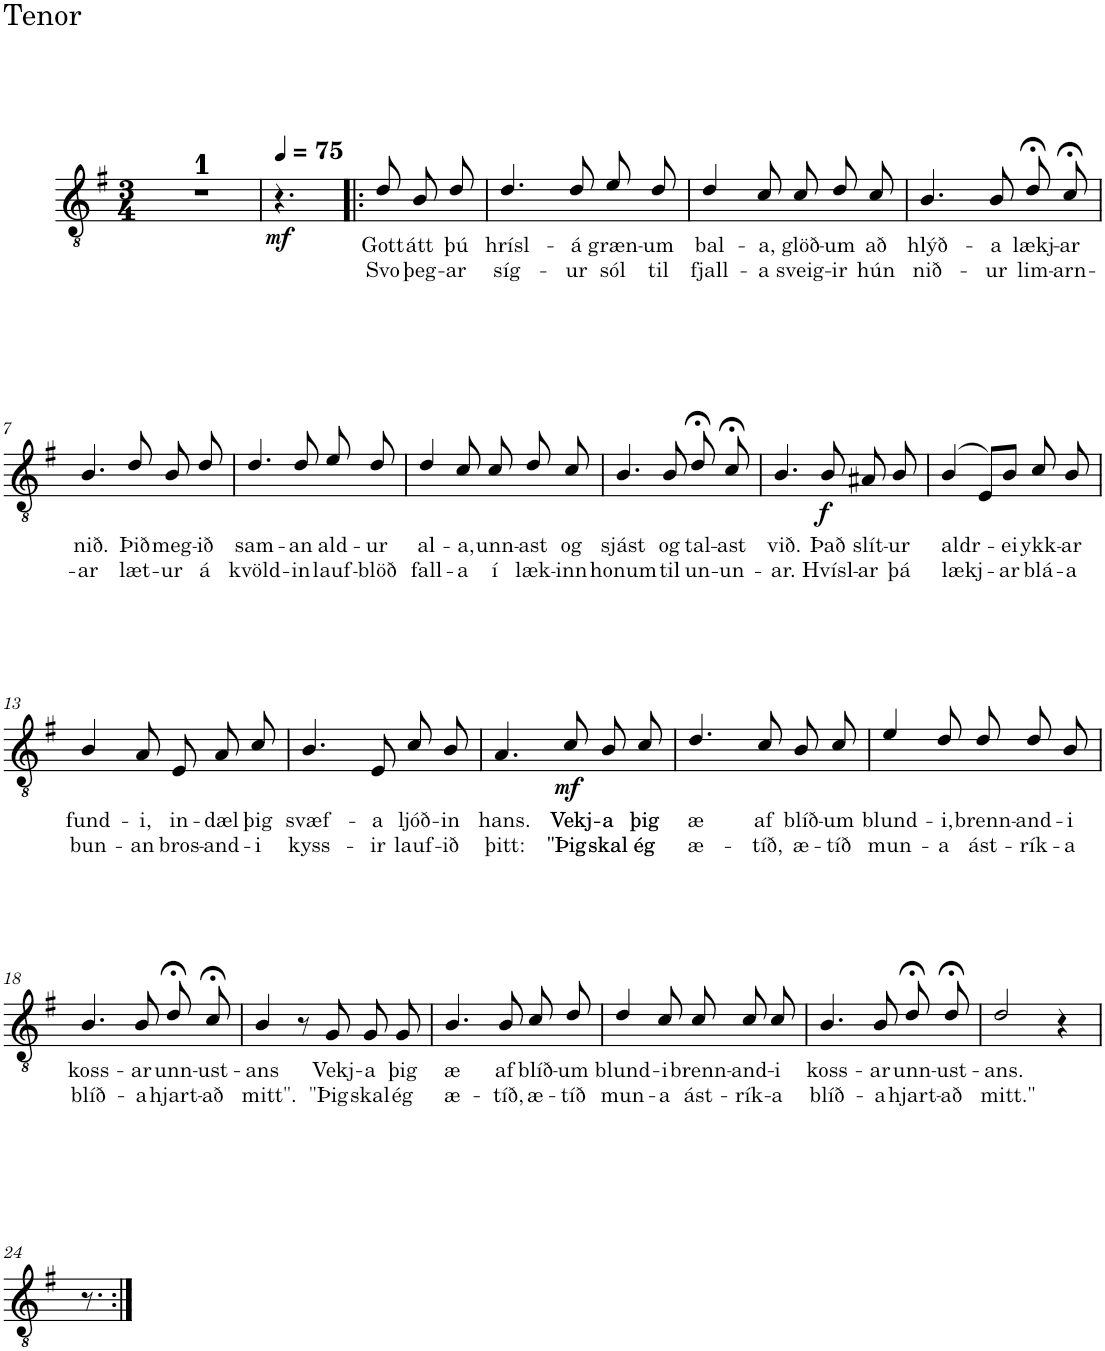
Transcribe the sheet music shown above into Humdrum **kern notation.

**kern	**text	**text	**dynam
*part1	*part1	*part1	*part1
*staff1	*staff1	*staff1	*staff1
*I"Tenor	*	*	*
*I'T.	*	*	*
*clefGv2	*	*	*
*k[f#]	*	*	*
*M3/4	*	*	*
=1	=1	=1	=1
2.r	.	.	.
=2	=2	=2	=2
*MM75	*	*	*
!	!	!	!LO:DY:b
4.r	.	.	mf
=3!|:	=3!|:	=3!|:	=3!|:
!	!LO:LY:b	!LO:LY:b	!
8d/	Gott	Svo	.
!	!LO:LY:b	!LO:LY:b	!
8B/	átt	þeg-	.
!	!LO:LY:b	!LO:LY:b	!
8d/	þú	-ar	.
=4	=4	=4	=4
!	!LO:LY:b	!LO:LY:b	!
4.d/	hrísl-	síg-	.
!	!LO:LY:b	!LO:LY:b	!
8d/	-á	-ur	.
!	!LO:LY:b	!LO:LY:b	!
8e/	græn-	sól	.
!	!LO:LY:b	!LO:LY:b	!
8d/	-um	til	.
=5	=5	=5	=5
!	!LO:LY:b	!LO:LY:b	!
4d/	bal-	fjall-	.
!	!LO:LY:b	!LO:LY:b	!
8c/	-a,	-a	.
!	!LO:LY:b	!LO:LY:b	!
8c/	glöð-	sveig-	.
!	!LO:LY:b	!LO:LY:b	!
8d/	-um	-ir	.
!	!LO:LY:b	!LO:LY:b	!
8c/	að	hún	.
=6	=6	=6	=6
!	!LO:LY:b	!LO:LY:b	!
4.B/	hlýð-	nið-	.
!	!LO:LY:b	!LO:LY:b	!
8B/	-a	-ur	.
!	!LO:LY:b	!LO:LY:b	!
8d;</	lækj-	lim-	.
!	!LO:LY:b	!LO:LY:b	!
8c;</	-ar	-arn-	.
!!LO:LB:g=z
=7	=7	=7	=7
!	!LO:LY:b	!LO:LY:b	!
4.B/	nið.	-ar	.
!	!LO:LY:b	!LO:LY:b	!
8d/	Þið	læt-	.
!	!LO:LY:b	!LO:LY:b	!
8B/	meg-	-ur	.
!	!LO:LY:b	!LO:LY:b	!
8d/	-ið	á	.
=8	=8	=8	=8
!	!LO:LY:b	!LO:LY:b	!
4.d/	sam-	kvöld-	.
!	!LO:LY:b	!LO:LY:b	!
8d/	-an	-in	.
!	!LO:LY:b	!LO:LY:b	!
8e/	ald-	lauf-	.
!	!LO:LY:b	!LO:LY:b	!
8d/	-ur	-blöð	.
=9	=9	=9	=9
!	!LO:LY:b	!LO:LY:b	!
4d/	al-	fall-	.
!	!LO:LY:b	!LO:LY:b	!
8c/	-a,	-a	.
!	!LO:LY:b	!LO:LY:b	!
8c/	unn-	í	.
!	!LO:LY:b	!LO:LY:b	!
8d/	-ast	læk-	.
!	!LO:LY:b	!LO:LY:b	!
8c/	og	-inn	.
=10	=10	=10	=10
!	!LO:LY:b	!LO:LY:b	!
4.B/	sjást	honum	.
!	!LO:LY:b	!LO:LY:b	!
8B/	og	til	.
!	!LO:LY:b	!LO:LY:b	!
8d;</	tal-	un-	.
!	!LO:LY:b	!LO:LY:b	!
8c;</	-ast	-un-	.
=11	=11	=11	=11
!	!LO:LY:b	!LO:LY:b	!
4.B/	við.	-ar.	.
!	!LO:LY:b	!LO:LY:b	!LO:DY:b
8B/	Það	Hvísl-	f
!	!LO:LY:b	!LO:LY:b	!
8A#X/	slít-	-ar	.
!	!LO:LY:b	!LO:LY:b	!
8B/	-ur	þá	.
=12	=12	=12	=12
!	!LO:LY:b	!LO:LY:b	!
(>4B/	aldr-	lækj-	.
8E/L)	.	.	.
!	!LO:LY:b	!LO:LY:b	!
8B/J	-ei	-ar	.
!	!LO:LY:b	!LO:LY:b	!
8c/	ykk-	blá-	.
!	!LO:LY:b	!LO:LY:b	!
8B/	-ar	-a	.
!!LO:LB:g=z
=13	=13	=13	=13
!	!LO:LY:b	!LO:LY:b	!
4B/	fund-	bun-	.
!	!LO:LY:b	!LO:LY:b	!
8A/	-i,	-an	.
!	!LO:LY:b	!LO:LY:b	!
8E/	in-	bros-	.
!	!LO:LY:b	!LO:LY:b	!
8A/	-dæl	-and-	.
!	!LO:LY:b	!LO:LY:b	!
8c/	þig	-i	.
=14	=14	=14	=14
!	!LO:LY:b	!LO:LY:b	!
4.B/	svæf-	kyss-	.
!	!LO:LY:b	!LO:LY:b	!
8E/	-a	-ir	.
!	!LO:LY:b	!LO:LY:b	!
8c/	ljóð-	lauf-	.
!	!LO:LY:b	!LO:LY:b	!
8B/	-in	-ið	.
=15	=15	=15	=15
!	!LO:LY:b	!LO:LY:b	!
4.A/	hans.	þitt:	.
!	!LO:LY:b	!LO:LY:b	!LO:DY:b
8c/	Vekj-	"Þig	mf
!	!LO:LY:b	!LO:LY:b	!
8B/	-a	skal	.
!	!LO:LY:b	!LO:LY:b	!
8c/	þig	ég	.
=16	=16	=16	=16
!	!LO:LY:b	!LO:LY:b	!
4.d/	æ	æ-	.
!	!LO:LY:b	!LO:LY:b	!
8c/	af	-tíð,	.
!	!LO:LY:b	!LO:LY:b	!
8B/	blíð-	æ-	.
!	!LO:LY:b	!LO:LY:b	!
8c/	-um	-tíð	.
=17	=17	=17	=17
!	!LO:LY:b	!LO:LY:b	!
4e/	blund-	mun-	.
!	!LO:LY:b	!LO:LY:b	!
8d/	-i,	-a	.
!	!LO:LY:b	!LO:LY:b	!
8d/	brenn-	ást-	.
!	!LO:LY:b	!LO:LY:b	!
8d/	-and-	-rík-	.
!	!LO:LY:b	!LO:LY:b	!
8B/	-i	-a	.
!!LO:LB:g=z
=18	=18	=18	=18
!	!LO:LY:b	!LO:LY:b	!
4.B/	koss-	blíð-	.
!	!LO:LY:b	!LO:LY:b	!
8B/	-ar	-a	.
!	!LO:LY:b	!LO:LY:b	!
8d;</	unn-	hjart-	.
!	!LO:LY:b	!LO:LY:b	!
8c;</	-ust-	-að	.
=19	=19	=19	=19
!	!LO:LY:b	!LO:LY:b	!
4B/	-ans	mitt".	.
8r	.	.	.
!	!LO:LY:b	!LO:LY:b	!
8G/	Vekj-	"Þig	.
!	!LO:LY:b	!LO:LY:b	!
8G/	-a	skal	.
!	!LO:LY:b	!LO:LY:b	!
8G/	þig	ég	.
=20	=20	=20	=20
!	!LO:LY:b	!LO:LY:b	!
4.B/	æ	æ-	.
!	!LO:LY:b	!LO:LY:b	!
8B/	af	-tíð,	.
!	!LO:LY:b	!LO:LY:b	!
8c/	blíð-	æ-	.
!	!LO:LY:b	!LO:LY:b	!
8d/	-um	-tíð	.
=21	=21	=21	=21
!	!LO:LY:b	!LO:LY:b	!
4d/	blund-	mun-	.
!	!LO:LY:b	!LO:LY:b	!
8c/	-i	-a	.
!	!LO:LY:b	!LO:LY:b	!
8c/	brenn-	ást-	.
!	!LO:LY:b	!LO:LY:b	!
8c/	-and-	-rík-	.
!	!LO:LY:b	!LO:LY:b	!
8c/	-i	-a	.
=22	=22	=22	=22
!	!LO:LY:b	!LO:LY:b	!
4.B/	koss-	blíð-	.
!	!LO:LY:b	!LO:LY:b	!
8B/	-ar	-a	.
!	!LO:LY:b	!LO:LY:b	!
8d;</	unn-	hjart-	.
!	!LO:LY:b	!LO:LY:b	!
8d;</	-ust-	-að	.
=23	=23	=23	=23
!	!LO:LY:b	!LO:LY:b	!
2d/	-ans.	mitt."	.
4r	.	.	.
!!LO:LB:g=z
=24	=24	=24	=24
8.r	.	.	.
=:|!	=:|!	=:|!	=:|!
*-	*-	*-	*-
